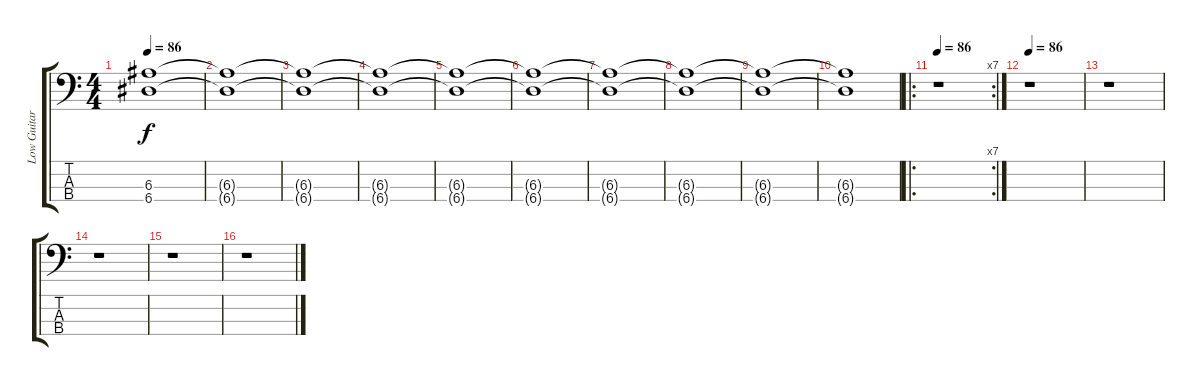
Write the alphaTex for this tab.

\track ("Low Guitar" "Low Guitar") {instrument overdrivenguitar}
\staff {score tabs}
\tuning (Db3 A2 E2 A1) {hide}
\ts (4 4)
\tempo 86
\clef f4
\ks c
(6.3 6.4).1{dy f} |
(6.3{t} 6.4{t}).1 |
(6.3{t} 6.4{t}).1 |
(6.3{t} 6.4{t}).1 |
(6.3{t} 6.4{t}).1 |
(6.3{t} 6.4{t}).1 |
(6.3{t} 6.4{t}).1 |
(6.3{t} 6.4{t}).1 |
(6.3{t} 6.4{t}).1 |
(6.3{t} 6.4{t}).1 |
\ro
\rc 7
\tempo 86
r.1 |
\tempo 86
r.1 |
r.1 |
r.1 |
r.1 |
r.1
